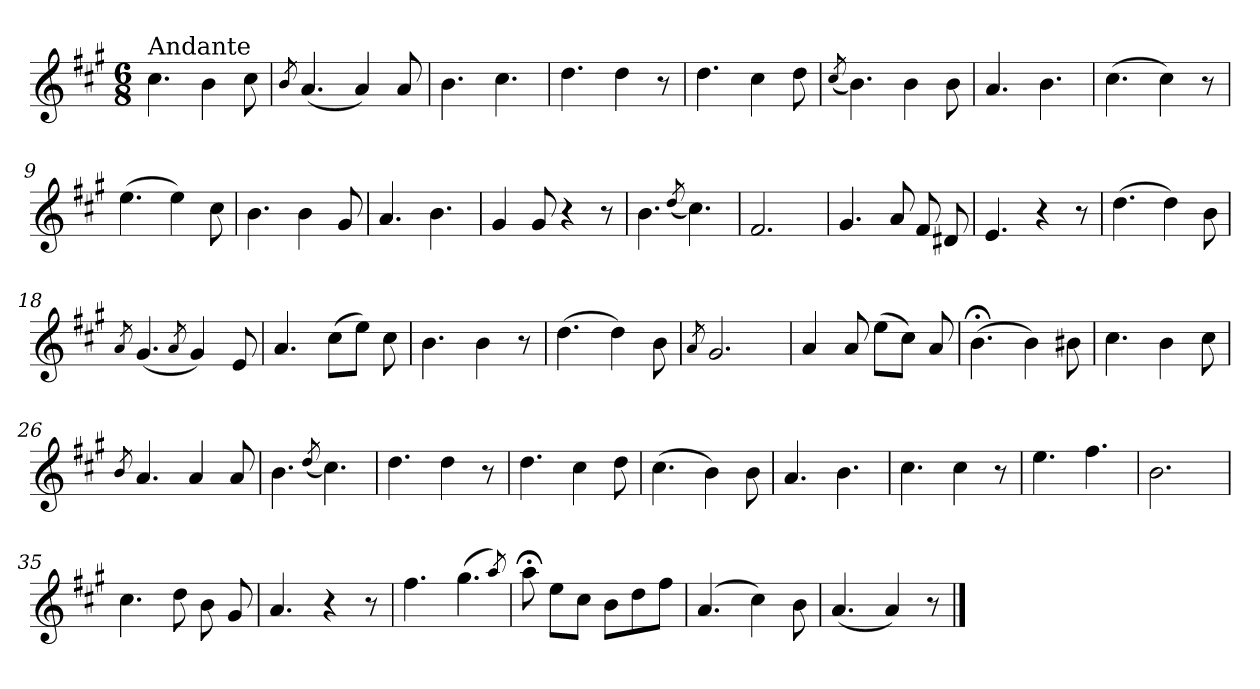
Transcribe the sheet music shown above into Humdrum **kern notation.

**kern
*part1
*staff1
*clefG2
*k[f#c#g#]
*A:
*M6/8
=1
!LO:TX:a:t=Andante
4.cc#\
4b\
8cc#\
=2
8qb/
(<4.a/
4a/)
8a/
=3
4.b\
4.cc#\
=4
4.dd\
4dd\
8r
=5
4.dd\
4cc#\
8dd\
=6
(<8qcc#/
4.b\)
4b\
8b\
!!LO:LB:g=z
=7
4.a/
4.b\
=8
(>4.cc#\
4cc#\)
8r
=9
(>4.ee\
4ee\)
8cc#\
=10
4.b\
4b\
8g#/
=11
4.a/
4.b\
=12
4g#/
8g#/
4r
8r
=13
4.b\
(<8qdd/
4.cc#\)
!!LO:LB:g=z
=14
2.f#/
=15
4.g#/
8a/
8f#/
8d#X/
=16
4.e/
4r
8r
=17
(>4.dd\
4dd\)
8b\
=18
8qa/
(<4.g#/
8qa/
4g#/)
8e/
=19
4.a/
(>8cc#\L
8ee\J)
8cc#\
=20
4.b\
4b\
8r
!!LO:LB:g=z
=21
(>4.dd\
4dd\)
8b\
=22
8qa/
2.g#/
=23
4a/
8a/
(>8ee\L
8cc#\J)
8a/
=24
(>4.b;<\
4b\)
8b#X\
=25
4.cc#\
4b\
8cc#\
=26
8qb/
4.a/
4a/
8a/
=27
4.b\
(<8qdd/
4.cc#\)
!!LO:LB:g=z
=28
4.dd\
4dd\
8r
=29
4.dd\
4cc#\
8dd\
=30
(>4.cc#\
4b\)
8b\
=31
4.a/
4.b\
=32
4.cc#\
4cc#\
8r
=33
4.ee\
4.ff#\
=34
2.b\
!!LO:LB:g=z
=35
4.cc#\
8dd\
8b\
8g#/
=36
4.a/
4r
8r
=37
4.ff#\
(>4.gg#\
8qaa/)
=38
8aa;<\
8ee\L
8cc#\J
8b\L
8dd\
8ff#\J
=39
(>4.a/
4cc#\)
8b\
=40
(<4.a/
4a/)
8r
==
*-
